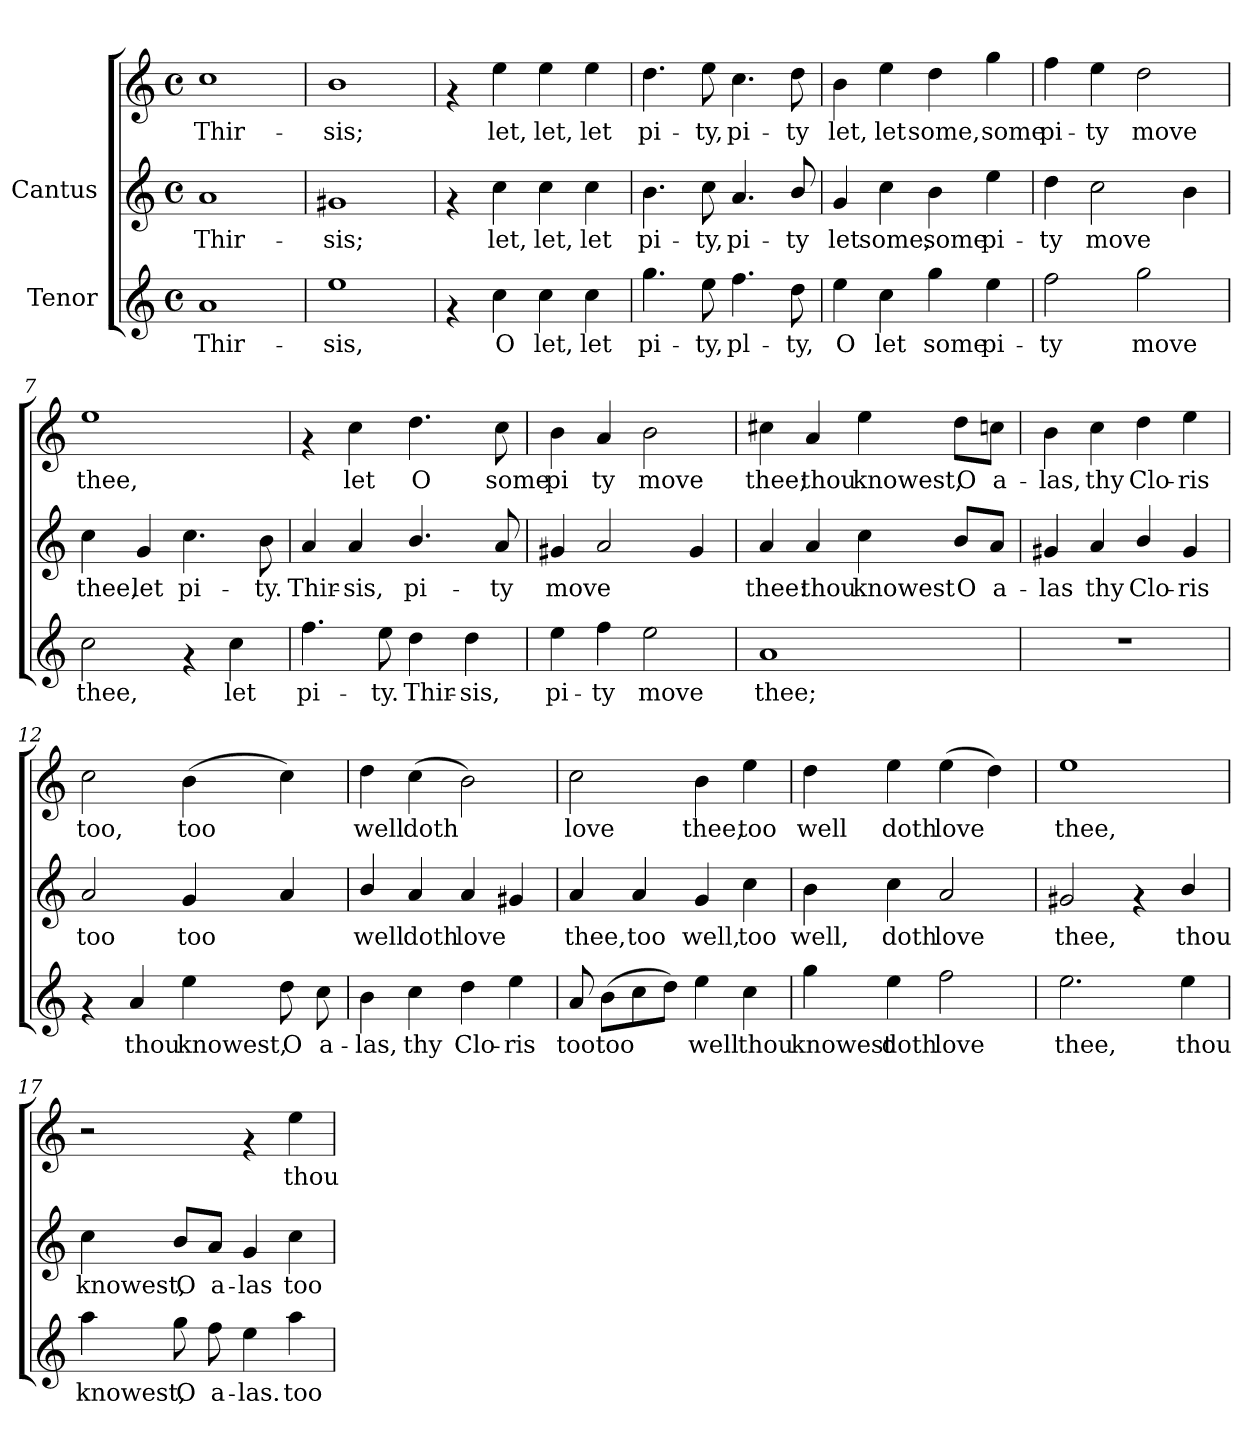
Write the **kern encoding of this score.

**kern	**text	**kern	**text	**kern	**text
*part2	*part2	*part1	*part1	*part1	*part1
*staff3	*staff3	*staff2	*staff2	*staff1	*staff1
*I"Tenor	*	*I"Cantus	*	*	*
!!LO:PB:g=z
*stria5	*	*stria5	*	*stria5	*
*clefG2	*	*clefG2	*	*clefG2	*
*M4/4	*	*M4/4	*	*M4/4	*
*met(c)	*	*met(c)	*	*met(c)	*
=1	=1	=1	=1	=1	=1
!	!LO:LY:b:cj	!	!LO:LY:b:cj	!	!LO:LY:b:cj
1a	Thir-	1a	-Thir-	1cc	Thir-
=2	=2	=2	=2	=2	=2
!	!LO:LY:b:cj	!	!LO:LY:b:cj	!	!LO:LY:b:cj
1ee	-sis,	1g#X	sis;	1b	-sis;
=3	=3	=3	=3	=3	=3
4rf	.	4rf	.	4rf	.
!	!LO:LY:b:cj	!	!LO:LY:b:cj	!	!LO:LY:b:cj
4cc\	O	4cc\	let,	4ee\	let,
!	!LO:LY:b:cj	!	!LO:LY:b:cj	!	!LO:LY:b:cj
4cc\	let,	4cc\	let,	4ee\	let,
!	!LO:LY:b:cj	!	!LO:LY:b:cj	!	!LO:LY:b:cj
4cc\	let	4cc\	let	4ee\	let
=4	=4	=4	=4	=4	=4
!	!LO:LY:b:cj	!	!LO:LY:b:cj	!	!LO:LY:b:cj
4.gg\	pi-	4.b\	pi-	4.dd\	pi-
!	!LO:LY:b:cj	!	!LO:LY:b:cj	!	!LO:LY:b:cj
8ee\	-ty,	8cc\	-ty,	8ee\	-ty,
!	!LO:LY:b:cj	!	!LO:LY:b:cj	!	!LO:LY:b:cj
4.ff\	pl-	4.a/	pi-	4.cc\	pi-
!	!LO:LY:b:cj	!	!LO:LY:b:cj	!	!LO:LY:b:cj
8dd\	-ty,	8b/	-ty	8dd\	-ty
=5	=5	=5	=5	=5	=5
!	!LO:LY:b:cj	!	!LO:LY:b:cj	!	!LO:LY:b:cj
4ee\	O	4g/	let	4b\	let,
!	!LO:LY:b:cj	!	!LO:LY:b:cj	!	!LO:LY:b:cj
4cc\	let	4cc\	some,	4ee\	let
!	!LO:LY:b:cj	!	!LO:LY:b:cj	!	!LO:LY:b:cj
4gg\	some	4b\	some	4dd\	some,
!	!LO:LY:b:cj	!	!LO:LY:b:cj	!	!LO:LY:b:cj
4ee\	pi-	4ee\	pi-	4gg\	some
!!LO:LB:g=z
=6	=6	=6	=6	=6	=6
!	!LO:LY:b:cj	!	!LO:LY:b:cj	!	!LO:LY:b:cj
2ff\	-ty	4dd\	ty	4ff\	-pi-
!	!	!	!LO:LY:b:cj	!	!LO:LY:b:cj
.	.	2cc\	move	4ee\	-ty
!	!LO:LY:b:cj	!	!	!	!LO:LY:b:cj
2gg\	move	.	.	2dd\	move
!	!	!	!LO:LY:b:cj	!	!
.	.	4b\	.	.	.
=7	=7	=7	=7	=7	=7
!	!LO:LY:b:cj	!	!LO:LY:b:cj	!	!LO:LY:b:cj
2cc\	thee,	4cc\	thee,	1ee	thee,
!	!	!	!LO:LY:b:cj	!	!
.	.	4g/	let	.	.
!	!	!	!LO:LY:b:cj	!	!
4rf	.	4.cc\	pi-	.	.
!	!LO:LY:b:cj	!	!	!	!
4cc\	let	.	.	.	.
!	!	!	!LO:LY:b:cj	!	!
.	.	8b\	-ty.	.	.
=8	=8	=8	=8	=8	=8
!	!LO:LY:b:cj	!	!LO:LY:b:cj	!	!
4.ff\	pi-	4a/	Thir-	4rf	.
!	!	!	!LO:LY:b:cj	!	!LO:LY:b:cj
.	.	4a/	-sis,	4cc\	let
!	!LO:LY:b:cj	!	!	!	!
8ee\	-ty.	.	.	.	.
!	!LO:LY:b:cj	!	!LO:LY:b:cj	!	!LO:LY:b:cj
4dd\	Thir-	4.b/	pi-	4.dd\	O
!	!LO:LY:b:cj	!	!	!	!
4dd\	-sis,	.	.	.	.
!	!	!	!LO:LY:b:cj	!	!LO:LY:b:cj
.	.	8a/	-ty	8cc\	some
=9	=9	=9	=9	=9	=9
!	!LO:LY:b:cj	!	!LO:LY:b:cj	!	!LO:LY:b:cj
4ee\	pi-	4g#X/	move	4b\	pi
!	!LO:LY:b:cj	!	!LO:LY:b:cj	!	!LO:LY:b:cj
4ff\	-ty	2a/	.	4a/	ty
!	!LO:LY:b:cj	!	!	!	!LO:LY:b:cj
2ee\	move	.	.	2b\	move
!	!	!	!LO:LY:b:cj	!	!
.	.	4g#/	.	.	.
!!LO:LB:g=z
=10	=10	=10	=10	=10	=10
!	!LO:LY:b:cj	!	!LO:LY:b:cj	!	!LO:LY:b:cj
1a	thee;	4a/	-thee:	4cc#X\	thee;
!	!	!	!LO:LY:b:cj	!	!LO:LY:b:cj
.	.	4a/	thou	4a/	thou
!	!	!	!LO:LY:b:cj	!	!LO:LY:b:cj
.	.	4cc\	knowest	4ee\	knowest,
!	!	!	!LO:LY:b:cj	!	!LO:LY:b:cj
.	.	8b/L	O	8dd\L	O
!	!	!	!LO:LY:b:cj	!	!LO:LY:b:cj
.	.	8a/J	a-	8ccn\J	a-
=11	=11	=11	=11	=11	=11
!	!	!	!LO:LY:b:cj	!	!LO:LY:b:cj
1r	.	4g#X/	las	4b\	-las,
!	!	!	!LO:LY:b:cj	!	!LO:LY:b:cj
.	.	4a/	thy	4cc\	thy
!	!	!	!LO:LY:b:cj	!	!LO:LY:b:cj
.	.	4b/	Clo-	4dd\	Clo-
!	!	!	!LO:LY:b:cj	!	!LO:LY:b:cj
.	.	4g#/	-ris	4ee\	-ris
=12	=12	=12	=12	=12	=12
!	!	!	!LO:LY:b:cj	!	!LO:LY:b:cj
4rf	.	2a/	too	2cc\	too,
!	!LO:LY:b:cj	!	!	!	!
4a/	thou	.	.	.	.
!	!LO:LY:b:cj	!	!LO:LY:b:cj	!	!LO:LY:b:cj
4ee\	knowest,	4g/	too	(>4b\	too
!	!LO:LY:b:cj	!	!LO:LY:b:cj	!	!LO:LY:b:cj
8dd\	O	4a/	.	4cc\)	.
!	!LO:LY:b:cj	!	!	!	!
8cc\	a-	.	.	.	.
=13	=13	=13	=13	=13	=13
!	!LO:LY:b:cj	!	!LO:LY:b:cj	!	!LO:LY:b:cj
4b\	-las,	4b/	well	4dd\	well
!	!LO:LY:b:cj	!	!LO:LY:b:cj	!	!LO:LY:b:cj
4cc\	thy	4a/	doth	(>4cc\	doth
!	!LO:LY:b:cj	!	!LO:LY:b:cj	!	!LO:LY:b:cj
4dd\	Clo-	4a/	love	2b\)	.
!	!LO:LY:b:cj	!	!LO:LY:b:cj	!	!
4ee\	-ris	4g#X/	.	.	.
!!LO:LB:g=z
=14	=14	=14	=14	=14	=14
!	!LO:LY:b:cj	!	!LO:LY:b:cj	!	!LO:LY:b:cj
8a/	too	4a/	thee,	2cc\	love
!	!LO:LY:b:cj	!	!	!	!
(>8b\L	too	.	.	.	.
!	!LO:LY:b:cj	!	!LO:LY:b:cj	!	!
8cc\	.	4a/	too	.	.
!	!LO:LY:b:cj	!	!	!	!
8dd\J)	.	.	.	.	.
!	!LO:LY:b:cj	!	!LO:LY:b:cj	!	!LO:LY:b:cj
4ee\	well	4g/	well,	4b\	thee,
!	!LO:LY:b:cj	!	!LO:LY:b:cj	!	!LO:LY:b:cj
4cc\	thou	4cc\	too	4ee\	too
=15	=15	=15	=15	=15	=15
!	!LO:LY:b:cj	!	!LO:LY:b:cj	!	!LO:LY:b:cj
4gg\	knowest	4b\	well,	4dd\	well
!	!LO:LY:b:cj	!	!LO:LY:b:cj	!	!LO:LY:b:cj
4ee\	doth	4cc\	doth	4ee\	doth
!	!LO:LY:b:cj	!	!LO:LY:b:cj	!	!LO:LY:b:cj
2ff\	love	2a/	love	(>4ee\	love
!	!	!	!	!	!LO:LY:b:cj
.	.	.	.	4dd\)	.
=16	=16	=16	=16	=16	=16
!	!LO:LY:b:cj	!	!LO:LY:b:cj	!	!LO:LY:b:cj
2.ee\	thee,	2g#X/	thee,	1ee	thee,
.	.	4rf	.	.	.
!	!LO:LY:b:cj	!	!LO:LY:b:cj	!	!
4ee\	thou	4b/	thou	.	.
=17	=17	=17	=17	=17	=17
!	!LO:LY:b:cj	!	!LO:LY:b:cj	!	!
4aa\	knowest,	4cc\	knowest,	2r	.
!	!LO:LY:b:cj	!	!LO:LY:b:cj	!	!
8gg\	O	8b/L	O	.	.
!	!LO:LY:b:cj	!	!LO:LY:b:cj	!	!
8ff\	a-	8a/J	a-	.	.
!	!LO:LY:b:cj	!	!LO:LY:b:cj	!	!
4ee\	-las.	4g/	-las	4rf	.
!	!LO:LY:b:cj	!	!LO:LY:b:cj	!	!LO:LY:b:cj
4aa\	too	4cc\	too	4ee\	thou
=	=	=	=	=	=
*-	*-	*-	*-	*-	*-
